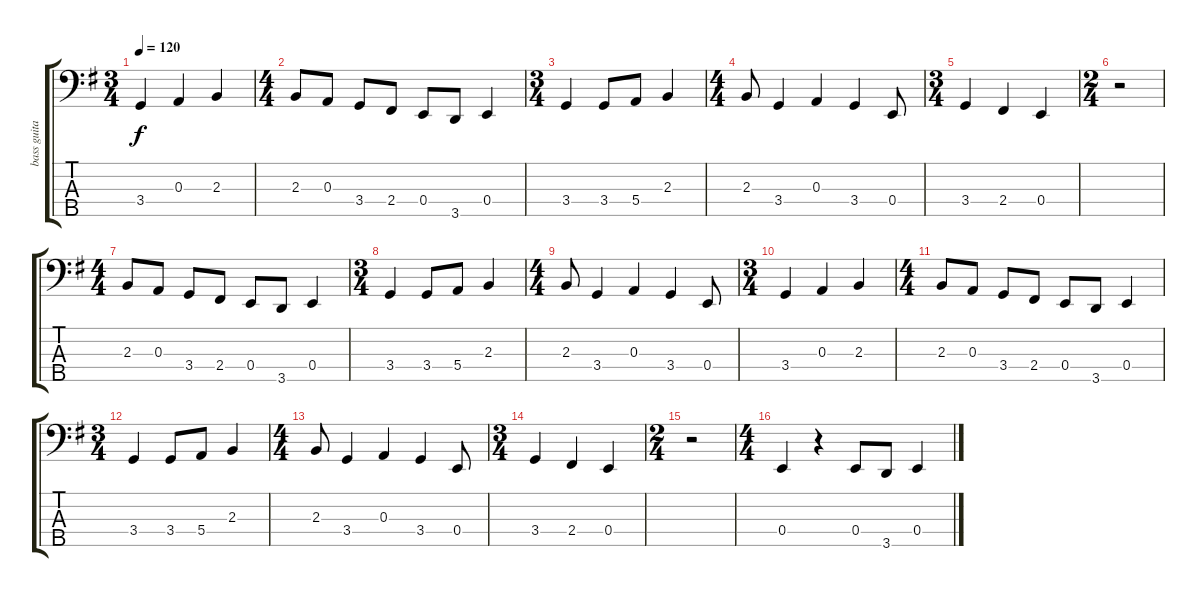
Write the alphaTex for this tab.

\track ("bass guitar" "bass guita") {instrument electricbassfinger}
\staff {score tabs}
\tuning (G2 D2 A1 E1 B0) {hide}
\ts (3 4)
\tempo 120
\clef f4
\ks g
3.4.4{dy f} 0.3.4 2.3.4 |
\ts (4 4)
2.3.8 0.3.8 3.4.8 2.4.8 0.4.8 3.5.8 0.4.4 |
\ts (3 4)
3.4.4 3.4.8 5.4.8 2.3.4 |
\ts (4 4)
2.3.8 3.4.4 0.3.4 3.4.4 0.4.8 |
\ts (3 4)
3.4.4 2.4.4 0.4.4 |
\ts (2 4)
r.2 |
\ts (4 4)
2.3.8 0.3.8 3.4.8 2.4.8 0.4.8 3.5.8 0.4.4 |
\ts (3 4)
3.4.4 3.4.8 5.4.8 2.3.4 |
\ts (4 4)
2.3.8 3.4.4 0.3.4 3.4.4 0.4.8 |
\ts (3 4)
3.4.4 0.3.4 2.3.4 |
\ts (4 4)
2.3.8 0.3.8 3.4.8 2.4.8 0.4.8 3.5.8 0.4.4 |
\ts (3 4)
3.4.4 3.4.8 5.4.8 2.3.4 |
\ts (4 4)
2.3.8 3.4.4 0.3.4 3.4.4 0.4.8 |
\ts (3 4)
3.4.4 2.4.4 0.4.4 |
\ts (2 4)
r.2 |
\ts (4 4)
0.4.4 r.4 0.4.8 3.5.8 0.4.4
